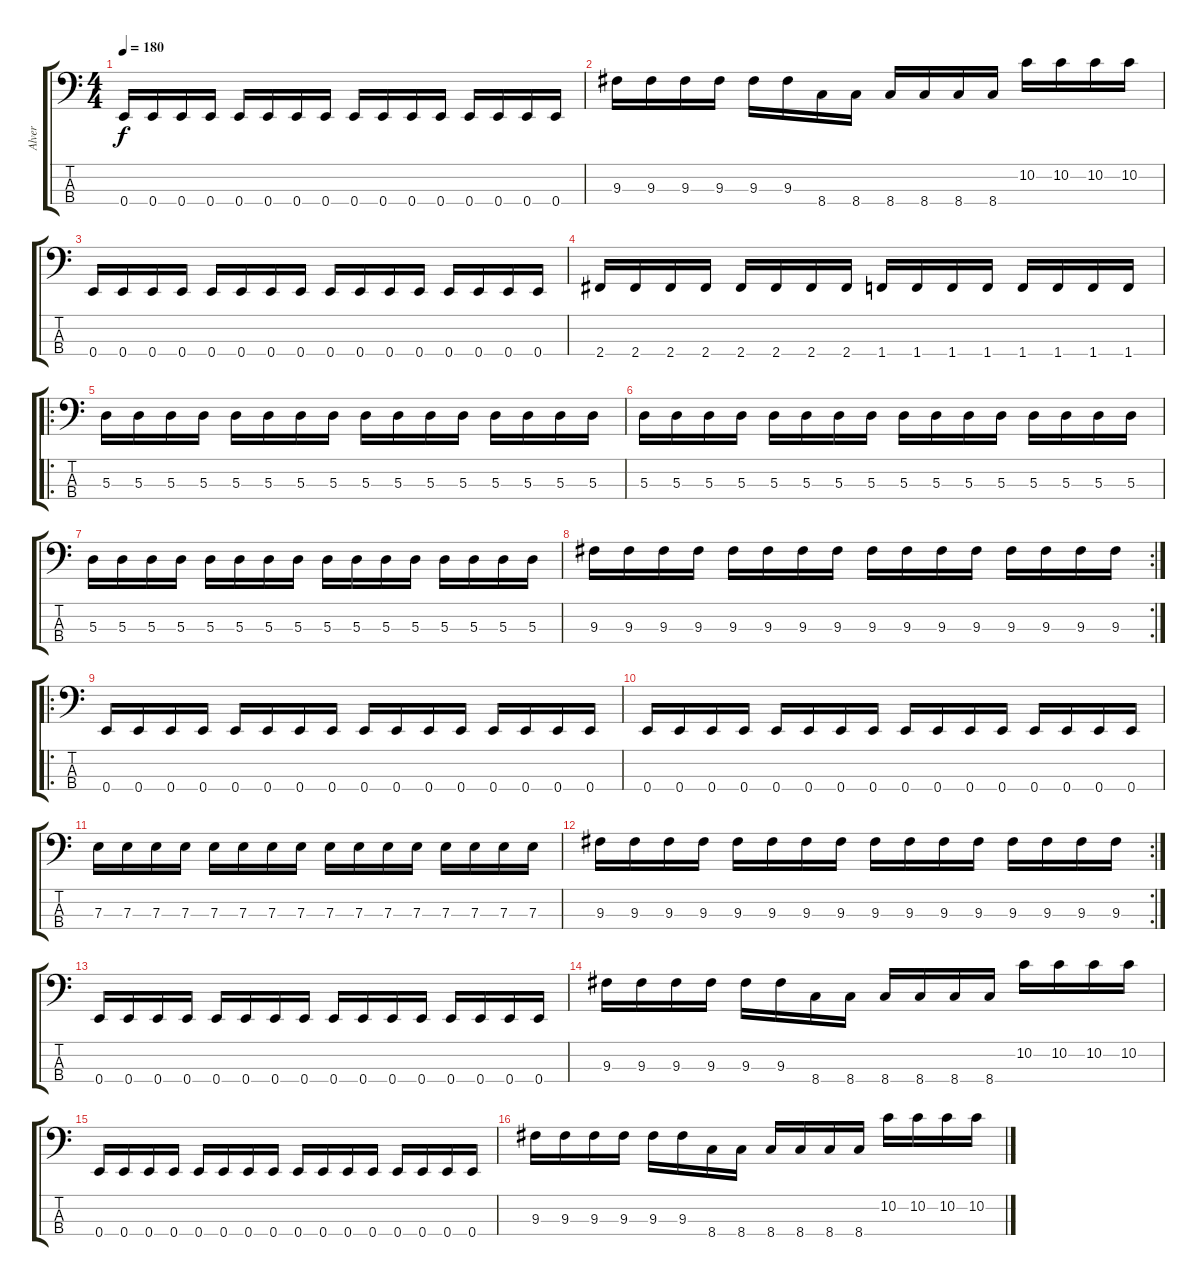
\track ("Alver" "Alver") {instrument electricbassfinger}
\staff {score tabs}
\tuning (G2 D2 A1 E1) {hide}
\ts (4 4)
\tempo 180
\clef f4
\ks c
0.4.16{dy f} 0.4.16 0.4.16 0.4.16 0.4.16 0.4.16 0.4.16 0.4.16 0.4.16 0.4.16 0.4.16 0.4.16 0.4.16 0.4.16 0.4.16 0.4.16 |
9.3.16 9.3.16 9.3.16 9.3.16 9.3.16 9.3.16 8.4.16 8.4.16 8.4.16 8.4.16 8.4.16 8.4.16 10.2.16 10.2.16 10.2.16 10.2.16 |
0.4.16 0.4.16 0.4.16 0.4.16 0.4.16 0.4.16 0.4.16 0.4.16 0.4.16 0.4.16 0.4.16 0.4.16 0.4.16 0.4.16 0.4.16 0.4.16 |
2.4.16 2.4.16 2.4.16 2.4.16 2.4.16 2.4.16 2.4.16 2.4.16 1.4.16 1.4.16 1.4.16 1.4.16 1.4.16 1.4.16 1.4.16 1.4.16 |
\ro
5.3.16 5.3.16 5.3.16 5.3.16 5.3.16 5.3.16 5.3.16 5.3.16 5.3.16 5.3.16 5.3.16 5.3.16 5.3.16 5.3.16 5.3.16 5.3.16 |
5.3.16 5.3.16 5.3.16 5.3.16 5.3.16 5.3.16 5.3.16 5.3.16 5.3.16 5.3.16 5.3.16 5.3.16 5.3.16 5.3.16 5.3.16 5.3.16 |
5.3.16 5.3.16 5.3.16 5.3.16 5.3.16 5.3.16 5.3.16 5.3.16 5.3.16 5.3.16 5.3.16 5.3.16 5.3.16 5.3.16 5.3.16 5.3.16 |
\rc 2
9.3.16 9.3.16 9.3.16 9.3.16 9.3.16 9.3.16 9.3.16 9.3.16 9.3.16 9.3.16 9.3.16 9.3.16 9.3.16 9.3.16 9.3.16 9.3.16 |
\ro
0.4.16 0.4.16 0.4.16 0.4.16 0.4.16 0.4.16 0.4.16 0.4.16 0.4.16 0.4.16 0.4.16 0.4.16 0.4.16 0.4.16 0.4.16 0.4.16 |
0.4.16 0.4.16 0.4.16 0.4.16 0.4.16 0.4.16 0.4.16 0.4.16 0.4.16 0.4.16 0.4.16 0.4.16 0.4.16 0.4.16 0.4.16 0.4.16 |
7.3.16 7.3.16 7.3.16 7.3.16 7.3.16 7.3.16 7.3.16 7.3.16 7.3.16 7.3.16 7.3.16 7.3.16 7.3.16 7.3.16 7.3.16 7.3.16 |
\rc 2
9.3.16 9.3.16 9.3.16 9.3.16 9.3.16 9.3.16 9.3.16 9.3.16 9.3.16 9.3.16 9.3.16 9.3.16 9.3.16 9.3.16 9.3.16 9.3.16 |
0.4.16 0.4.16 0.4.16 0.4.16 0.4.16 0.4.16 0.4.16 0.4.16 0.4.16 0.4.16 0.4.16 0.4.16 0.4.16 0.4.16 0.4.16 0.4.16 |
9.3.16 9.3.16 9.3.16 9.3.16 9.3.16 9.3.16 8.4.16 8.4.16 8.4.16 8.4.16 8.4.16 8.4.16 10.2.16 10.2.16 10.2.16 10.2.16 |
0.4.16 0.4.16 0.4.16 0.4.16 0.4.16 0.4.16 0.4.16 0.4.16 0.4.16 0.4.16 0.4.16 0.4.16 0.4.16 0.4.16 0.4.16 0.4.16 |
9.3.16 9.3.16 9.3.16 9.3.16 9.3.16 9.3.16 8.4.16 8.4.16 8.4.16 8.4.16 8.4.16 8.4.16 10.2.16 10.2.16 10.2.16 10.2.16
